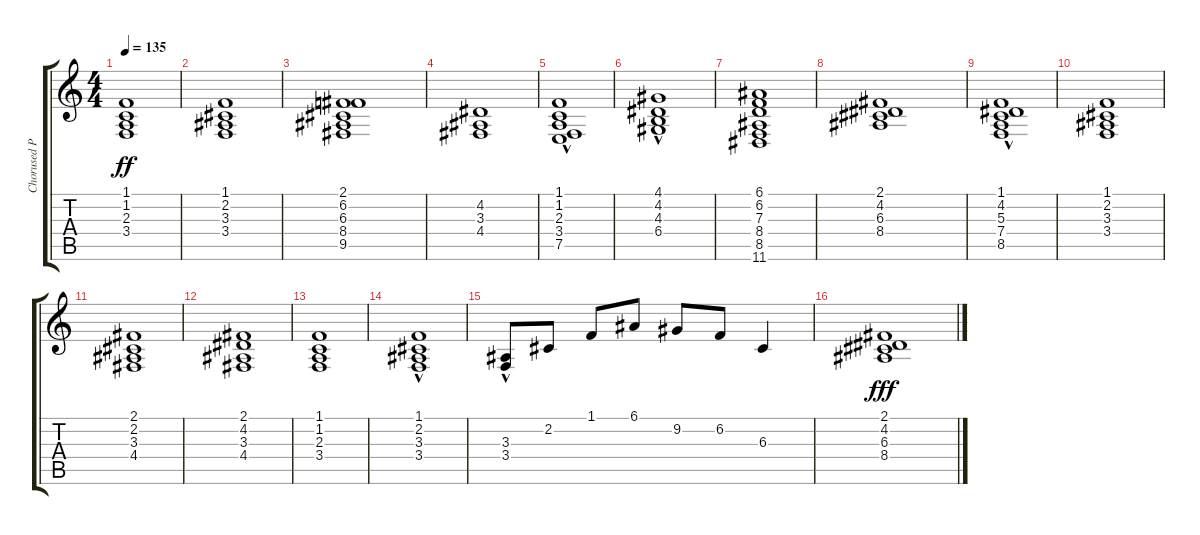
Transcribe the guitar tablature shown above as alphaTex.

\track ("Chorused Piano" "Chorused P") {instrument electricpiano2}
\staff {score tabs}
\tuning (E4 B3 G3 D3 A2 E2) {hide}
\ts (4 4)
\tempo 135
\clef g2
\ks c
(1.1 1.2 2.3 3.4).1{dy ff} |
(1.1 2.2 3.3 3.4).1 |
(2.1 6.2 6.3 8.4 9.5).1 |
(4.2 3.3 4.4).1 |
(1.1{hac} 1.2{hac} 2.3{hac} 3.4 7.5).1 |
(4.1{hac} 4.2{hac} 4.3{hac} 6.4).1 |
(6.1 6.2 7.3 8.4 8.5 11.6).1 |
(2.1 4.2 6.3 8.4).1 |
(1.1{hac} 4.2 5.3{hac} 7.4{hac} 8.5{hac}).1 |
(1.1 2.2 3.3 3.4).1 |
(2.1 2.2 3.3 4.4).1 |
(2.1 4.2 3.3 4.4).1 |
(1.1 1.2 2.3 3.4).1 |
(1.1 2.2 3.3{hac} 3.4{hac}).1 |
(3.3{hac} 3.4{hac}).8 2.2.8 1.1.8 6.1.8 9.2.8 6.2.8 6.3.4 |
(2.1 4.2 6.3 8.4).1{dy fff}
